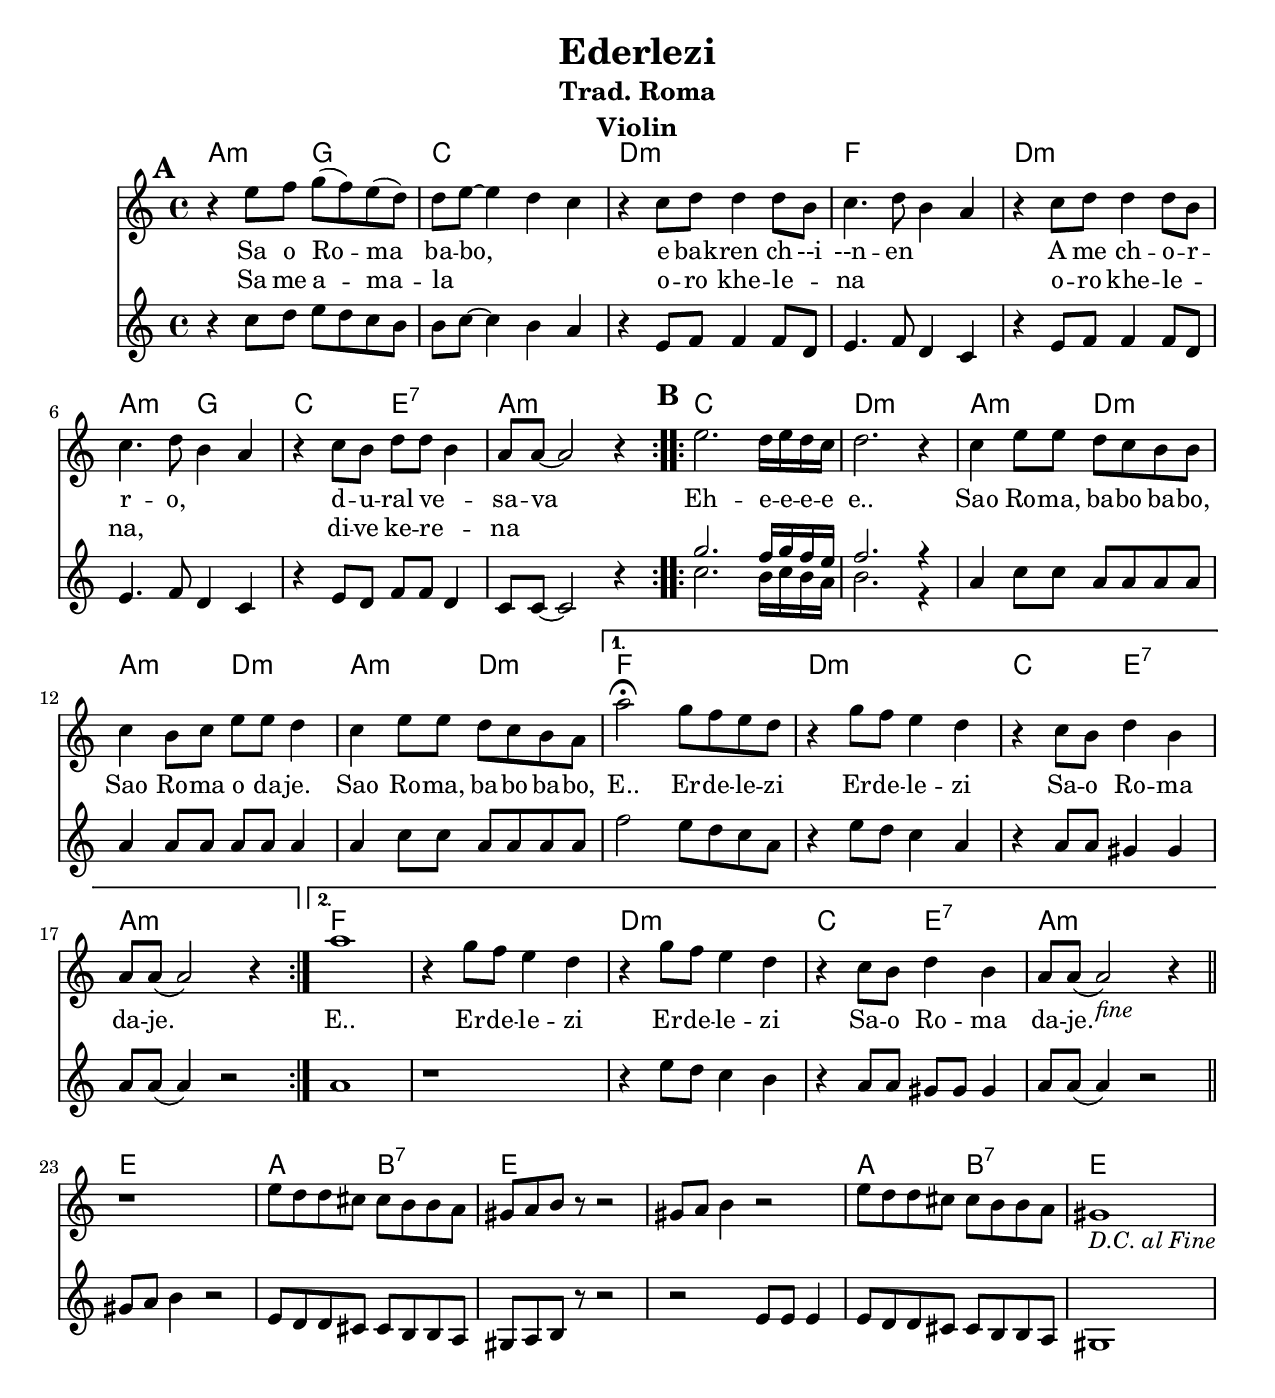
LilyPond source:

\version "2.18.0"
\include "english.ly"
%\pointAndClickOff
%showLastLength = R1*12
\paper{
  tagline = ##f
  print-all-headers = ##t
  #(set-paper-size "letter")
}
date = #(strftime "%d-%m-%Y" (localtime (current-time)))

%\markup{ \italic{ " Updated " \date  }  }

%\markup{ Got something to say? }

global = {
  \clef treble
  \key d \minor
  \time 4/4
  \set Score.markFormatter = #format-mark-box-alphabet
}

%#################################### Melody ########################
primos = \relative c'' {
  \global
  %\partial 16*3 a16 d f   %lead in notes

  \repeat volta 2{
    \mark \default
    r4 a8 bf c (bf)a (g)
    g8 a~a4    g4 f %g16 f g8 f4
     r4 f8 g g4 g8 e|
    f4. g8 e4 d %e16 d e8 d4|

    r4 f8 g g4 g8 e
    f4. g8 e4 d %e16 d e8 d4|
    r4 f8 e g g e4|
    d8 d~d2 r4|
  }
  %\alternative { { }{ } }

  \repeat volta 2{
    \mark \default

       a'2. g16 a g f|
        g2. r4|

    f4 a8 a g f e e|
    f4 e8 f a a g4|
    f4 a8 a g f e d|
  }
  \alternative {
    {
      d'2 \fermata c8 bf a g
      r4 c8 bf a4 g
      r4 f8 e g4 e|
      d8 d (d2) r4|
    }
    {
      d'1 |
      r4 c8 bf a4 g|
      r4 c8 bf a4 g
      r4 f8 e8 g4 e|
      d8 d (d2) _\markup{\italic fine} r4| \bar"||"
    }
  }
  r1
  a'8 g g fs fs e e d
  cs8 d e r r2
  cs8 d e4 r2
  a8 g g fs fs e e d
  cs1 _\markup {\italic {D.C. al Fine}}

}
\addlyrics{
  %https://musescore.com/user/35722119/scores/6322876
  Sa o Ro -- ma ba -- bo,
  \repeat unfold 2{\skip2}
  e bak -- ren ch --i --n --  en
  \repeat unfold 2{\skip2}
  A me ch -- o --  -- r -- r -- o,
  \repeat unfold 2{\skip2}
  d -- u -- ral ve --  _ sa -- va
  \repeat unfold 1 {}

  Eh -- e -- e -- e -- e e..
  Sao Ro -- ma, ba -- bo ba -- bo,
  Sao Ro -- ma  o da -- je.
  Sao Ro -- ma, ba -- bo ba -- bo,
  % first end
  E.. Er -- de -- le -- zi
  Er -- de -- le -- zi
  Sa -- o Ro -- ma  da -- je.
 % 2nd end
  E.. Er -- de -- le -- zi
  Er -- de -- le -- zi
  Sa -- o Ro -- ma da -- je.

}
\addlyrics{
Sa me a -- ma -- la _
\repeat unfold 2{\skip2}
o -- ro khe -- le -- _ na
\repeat unfold 3{\skip2}
o -- ro khe -- le -- _ na,
\repeat unfold 3{\skip2}
di -- ve ke -- re -- _  na
}
secund = \relative c' {
  \global
  %\partial 16*3 a16 d f   %lead in notes

  \repeat volta 2{
    \mark \default
    r4 f8 g a g f e
    e8 f~f4 e4 d%e16 d e8 d4|
        r4 a8 bf bf4 bf8 g|
    a4. bf8 g4 f%g16 f g8 f4|

    r4 a8 bf bf4 bf8 g|
    a4. bf8 g4 f %g16 f g8 f4|
    r4 a8 g bf bf g4|
    f8 f~f2 r4|
  }
  %\alternative { { }{ } }

  \repeat volta 2{
    \mark \default
 <<

      {
       c''2. bf16 c bf a
        bf2. r4
      }
      \\
      {
         f2. e16 f e d|
    e2. r4|
      }

    >>


    d4 f8 f d d d d|
    d4 d8 d d d d4
    d4 f8 f d d d d|
  }
  \alternative {
    {
      bf'2 a8 g f d
      r4 a'8 g f4 d
      r4 d8 d cs4 cs
      d8 d (d4) r2
    }
    {
      d1
      r1
      r4 a'8 g f4 e
      r4 d8 d cs cs cs4
      d8 d(d4) r2
    }
  }
  cs8 d e4 r2
  a,8 g g fs fs e e d
  cs8 d e r r2
  r2 a8 a a4
  a8 g g fs fs e e d
  cs1
}

%################################# Chords #######################
harmonies = \chordmode {
  d2:m
  c2
  f1
  g1:m
  bf1
  g1:m
  d2:m
  c2
  f2
  a2:7
  d1:m
  %B
  f1
  g1:m
  d2:m
  g2:m
  d2:m
  g2:m % 12
  d2:m g2:m
  %ending 1 and 2
  bf1 g1:m
  f2 a2:7
  d1:m
  bf1*2 g1:m
  f2 a2:7
  d1:m
  %end part
  a1
  d2 e2:7
  a1*2
  d2 e2:7
  a1
}

\score {
  <<
    \new ChordNames {
      \set chordChanges = ##f
    \transpose d a  \harmonies
    }
    \new Staff
    \transpose d a \primos
    \new Staff \transpose d a \secund
    %\new Staff \partcombine \primos \secund
  >>
  \header{
    title= "Ederlezi"
    subtitle="Trad. Roma"
    composer= ""
    instrument = "Violin"
    arranger= ""
  }
  \midi{\tempo 4 = 120}
  \layout{indent = 1.0\cm}
}
%{
% more verses:
\markup{}
\markup {
  \fill-line {
    \hspace #0.1 % distance from left margin
    \column {
      \line { "1."
	\column {
	  ""
	}
      }
      \hspace #0.2 % vertical distance between verses
      \line { "2."
	\column {
	 ""
	}
      }
    }
    \hspace #0.1  % horiz. distance between columns
    \column {
      \line { "3."
	\column {
	  ""
	}
      }
      \hspace #0.2 % distance between verses
      \line { "4."
	\column {
	 ""
	}
      }
    }
    \hspace #0.1 % distance to right margin
  }
}

%}


%{
https://www.youtube.com/watch?v=yGuCqAfxNqU
 Sa o Roma babo,
E bakren cinen.
A me coro, dural besava.
A a daje, amaro dive.
Amaro dive erdelezi.
Ediwado babo, amenge bakro.
Sa o Roma, babo.
E bakren cinen. Eeee...j,
Sa o Roma, babo babo,
Sa o Roma daje. Sa o Roma, babo babo,
E.. Erdelezi. Erdelezi,
Sa o Roma Daje. Eeee...
Sa o Roma, babo babo,
Sa o Roma daje.
Sa o Roma, babo babo,
 Eeee... Erdelezi, Erdelezi.
Sa o Roma Daje

***************

LYRICS IN ROMANI
Sa me amala oro khelena Oro khelena,
dive kerena
Sa o Roma daje
Sa o Roma babo babo
Sa o Roma o daje Sa o Roma babo babo Ej, Ederlezi Ederlezi
 Sa o Roma daje Amaro dive Amaro dive,
Ederlezi Sa me amala oro khelena Oro khelena, dive kerena Sa o Roma daje Sa o Roma babo babo Sa o Roma daje Sa o Roma babo babo Ej, Ederlezi Ederlezi Sa o Roma daje Sa me amala oro khelena Oro khelena, dive kerena Sa o Roma babo, e bakren chinen Amaro dive E devado babo Sa o Roma babo babo Sa o Roma o daje Sa o Roma babo babo Ej, Ederlezi Ederlezi Sa o Roma daje Sa o Roma babo babo Sa o Roma o daje Sa o Roma babo babo Ederlezi Ederlezi Sa o Roma daje LYRICS IN ENGLISH All my friends are dancing the oro Dancing the oro, celebrating the day Dancing the oro, celebrating the day All the Roma, dad, dad All the Roma, mommy All the Roma, dad, dad Oh! Ederlezi Ederlezi All the Roma, mommy Our day Our day, Ederlezi All my friends are dancing the oro Dancing the oro, celebrating the day All the Roma, mommy All the Roma, dad, dad All the Roma, mommy All the Roma, dad, dad Oh! Ederlezi Ederlezi All the Roma, mommy All my friends are dancing the oro Dancing the oro, celebrating the day All the Roma, dad, slaughter lambs Our day They give us, Dad, All the Roma, dad, dad All the Roma, mommy All the Roma, dad, dad Oh! Ederlezi Ederlezi All the Roma, mommy All the Roma, dad, dad All the Roma, mommy All the Roma, dad, dad Ederlezi Ederlezi All the Roma, mommy LYRICS IN TURKISH Tüm arkadaşlarım hora oynuyor Hora oynayıp bugünü kutluyorlar Tüm Roma, anneciğim Tüm Roma, baba, baba Tüm Roma, anneciğim Tüm Roma, baba, baba Ey, Ederlezi Ederlezi Tüm Roma, anneciğim Bizim günümüz Bizim günümüz, Ederlezi Tüm arkadaşlarım hora oynuyor Hora oynayıp bugünü kutluyorlar Tüm Roma, anneciğim Tüm Roma, baba, baba Tüm Roma, anneciğim Tüm Roma, baba, baba Ey, Ederlezi Ederlezi Tüm Roma, anneciğim Tüm arkadaşlarım hora oynuyor Hora oynayıp bugünü kutluyorlar Tüm Roma, baba, kuzu avlıyor Bizim günümüz Bize, baba, Tüm Roma, baba, baba Tüm Roma, anneciğim Tüm Roma, baba, baba Ey, Ederlezi Ederlezi Tüm Roma, anneciğim Tüm Roma, baba, baba Tüm Roma, anneciğim Tüm Roma, baba, baba Ederlezi Ederlezi Tüm Roma, anneciğim LYRICS IN FRENCH Tous mes amis dansent l'oro Ils dansent l'oro, ils fêtent le jour Tous les Roms, maman Tous les Roms, papa, papa Tous les Roms, maman Tous les Roms, papa, papa Ô! Ederlezi Ederlezi Tous les Roms, maman Notre jour Notre jour, Ederlezi Tous mes amis dansent l'oro Ils dansent l'oro, ils fêtent le jour Tous les Roms, maman Tous les Roms, papa, papa Tous les Roms, maman Tous les Roms, papa, papa Ô! Ederlezi Ederlezi Tous les Roms, maman Tous mes amis dansent l'oro Ils dansent l'oro, ils fêtent le jour Tous les Roms, papa, sacrifient l'agneau Notre jour Ils nous donnent, Papa Tous les Roms, papa, papa Tous les Roms, maman Tous les Roms, papa, papa Ô! Ederlezi Ederlezi Tous les Roms, maman Tous les Roms, papa, papa Tous les Roms, maman Tous les Roms, papa, papa Ederlezi Ederlezi Tous les Roms, maman LYRICS IN PORTUGUESE Todos os meus amigos dançam o oro Dançam o oro, celebram o dia Toda a Roma mamãe Toda a Roma papai, papai Toda a Roma mamãe Toda a Roma papai, papai Ó! Ederlezi Ederlezi Toda a Roma mamãe Nosso dia Nosso dia, Ederlezi Todos os meus amigos dançam o oro Dançam o oro, celebram o dia Toda a Roma mamãe Toda a Roma papai, papai Toda a Roma mamãe Toda a Roma papai, papai Ó! Ederlezi Ederlezi Toda a Roma mamãe Todos os meus amigos dançam o oro Dançam o oro, celebram o dia Toda a Roma, papai, sacrifica cordeiros Nosso dia Oferecemos, papai, Toda a Roma papai, papai Toda a Roma mamãe Toda a Roma papai, papai Ó! Ederlezi Ederlezi Toda a Roma mamãe Toda a Roma papai, papai Toda a Roma mamãe Toda a Roma papai, papai Ederlezi Ederlezi Toda a Roma mamãe

%}